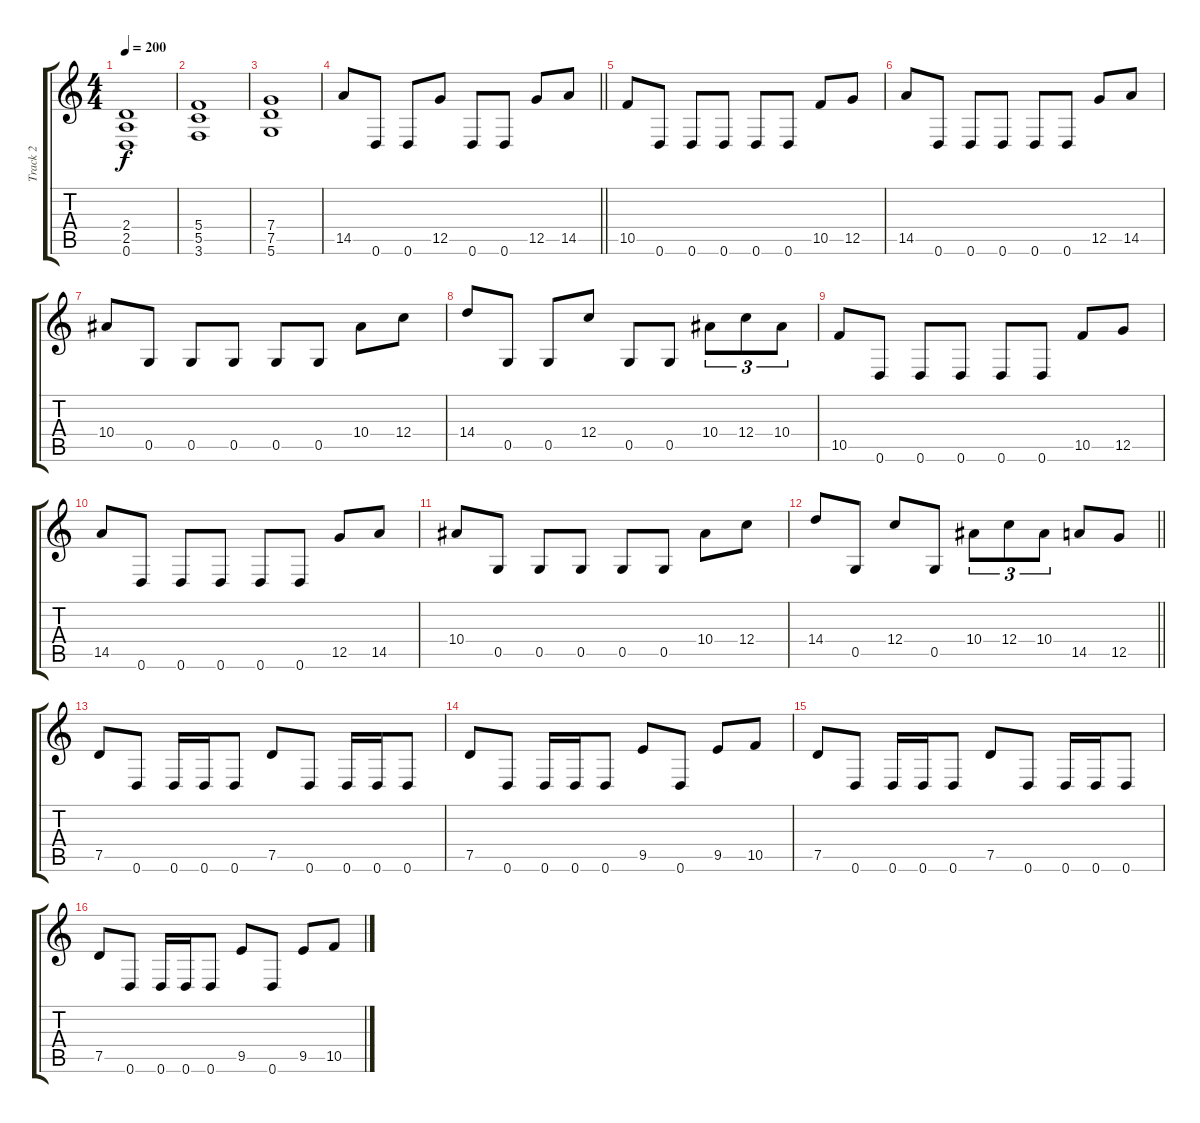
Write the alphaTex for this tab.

\track ("Track 2" "Track 2") {instrument distortionguitar}
\staff {score tabs}
\tuning (D4 A3 F3 C3 G2 D2) {hide}
\ts (4 4)
\tempo 200
\clef g2
\ks c
(2.4 2.5 0.6).1{dy f} |
(5.4 5.5 3.6).1 |
(7.4 7.5 5.6).1 |
\barLineRight lightlight
14.5.8 0.6.8 0.6.8 12.5.8 0.6.8 0.6.8 12.5.8 14.5.8 |
\section ("" "")
10.5.8 0.6.8 0.6.8 0.6.8 0.6.8 0.6.8 10.5.8 12.5.8 |
14.5.8 0.6.8 0.6.8 0.6.8 0.6.8 0.6.8 12.5.8 14.5.8 |
10.4.8 0.5.8 0.5.8 0.5.8 0.5.8 0.5.8 10.4.8 12.4.8 |
14.4.8 0.5.8 0.5.8 12.4.8 0.5.8 0.5.8 10.4.8{tu (3 2)} 12.4.8{tu (3 2)} 10.4.8{tu (3 2)} |
10.5.8 0.6.8 0.6.8 0.6.8 0.6.8 0.6.8 10.5.8 12.5.8 |
14.5.8 0.6.8 0.6.8 0.6.8 0.6.8 0.6.8 12.5.8 14.5.8 |
10.4.8 0.5.8 0.5.8 0.5.8 0.5.8 0.5.8 10.4.8 12.4.8 |
\barLineRight lightlight
14.4.8 0.5.8 12.4.8 0.5.8 10.4.8{tu (3 2)} 12.4.8{tu (3 2)} 10.4.8{tu (3 2)} 14.5.8 12.5.8 |
\section ("" "")
7.5.8 0.6.8 0.6.16 0.6.16 0.6.8 7.5.8 0.6.8 0.6.16 0.6.16 0.6.8 |
7.5.8 0.6.8 0.6.16 0.6.16 0.6.8 9.5.8 0.6.8 9.5.8 10.5.8 |
7.5.8 0.6.8 0.6.16 0.6.16 0.6.8 7.5.8 0.6.8 0.6.16 0.6.16 0.6.8 |
7.5.8 0.6.8 0.6.16 0.6.16 0.6.8 9.5.8 0.6.8 9.5.8 10.5.8
